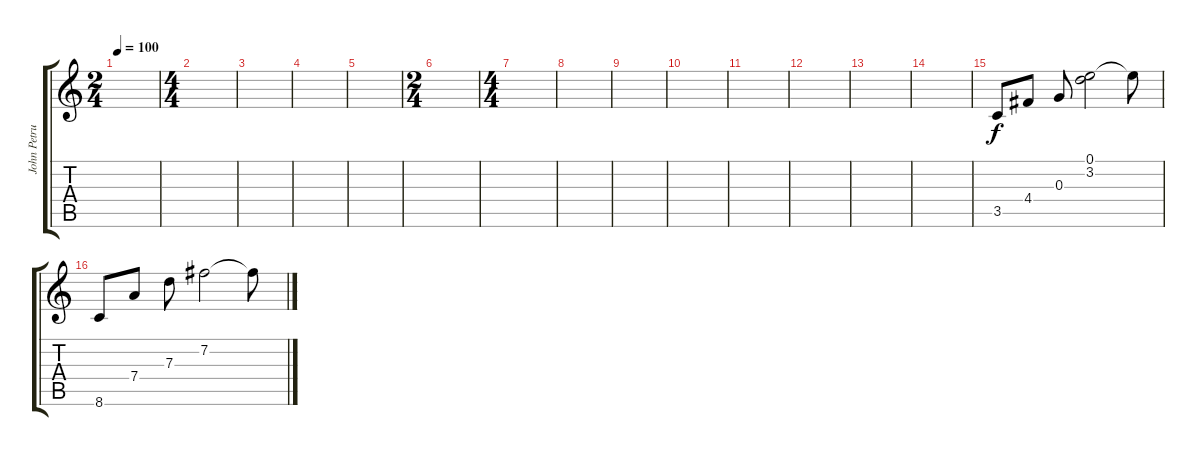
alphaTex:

\track ("John Petrucci Solo" "John Petru") {instrument electricguitarclean}
\staff {score tabs}
\tuning (E4 B3 G3 D3 A2 E2) {hide}
\ts (2 4)
\tempo 100
\clef g2
\ks c
|
\ts (4 4)
|
|
|
|
\ts (2 4)
|
\ts (4 4)
|
|
|
|
|
|
|
|
3.5.8{dy f} 4.4.8 0.3.8 (0.1 3.2).2 0.1{t}.8 |
8.6.8 7.4.8 7.3.8 7.2.2 7.2{t}.8
